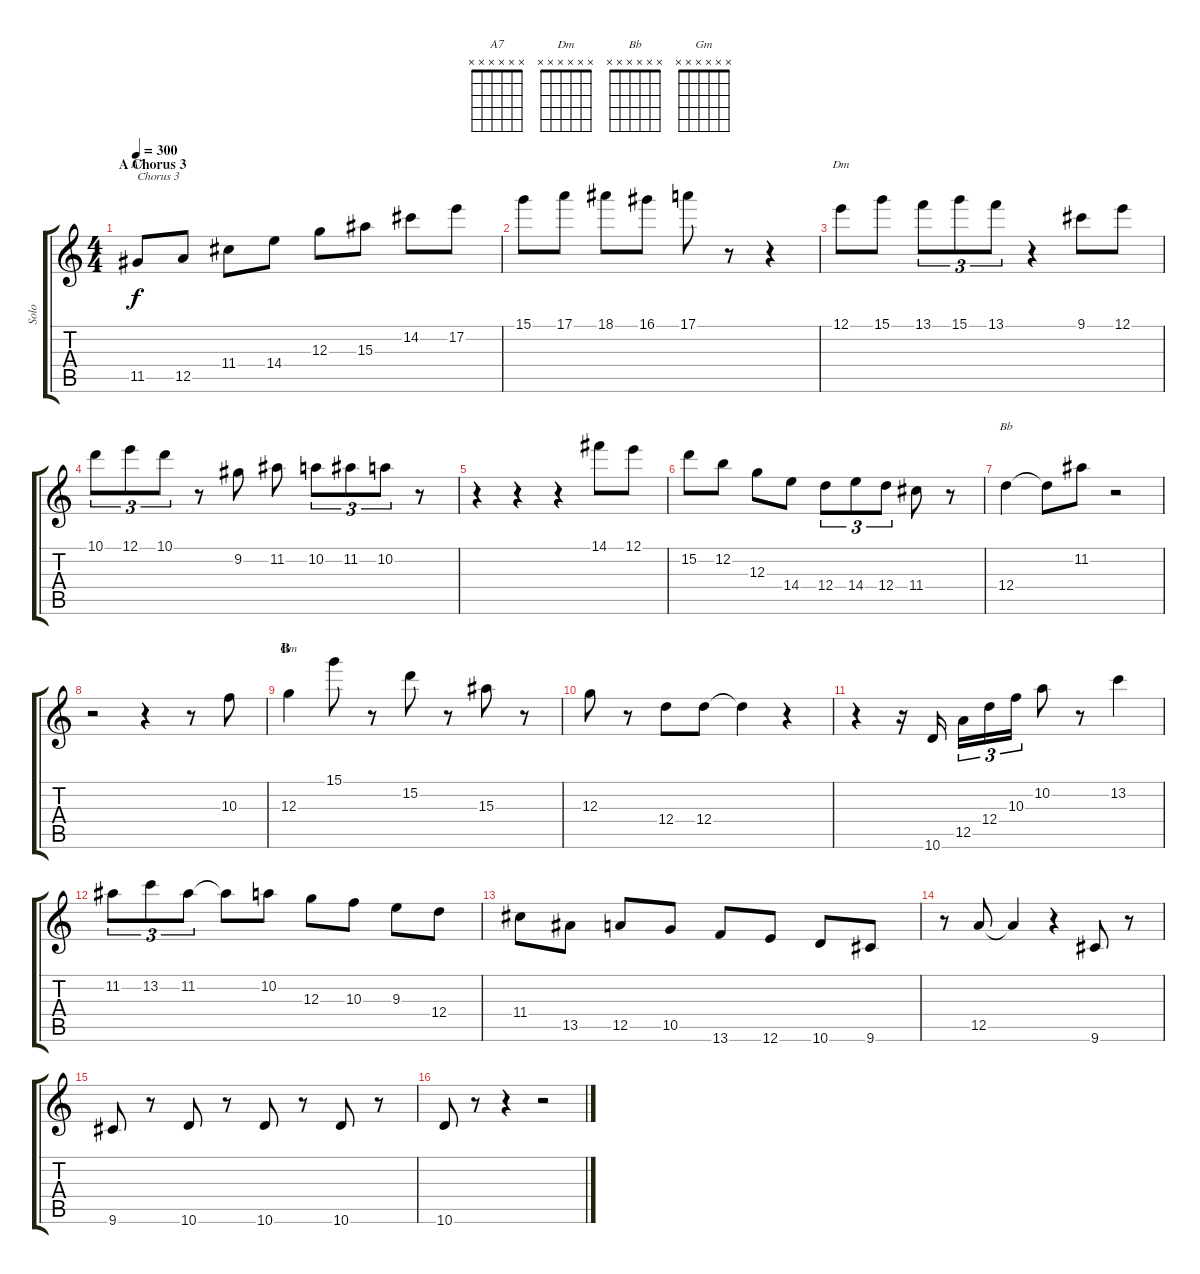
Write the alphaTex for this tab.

\track ("Solo" "Solo") {instrument acousticguitarnylon}
\staff {score tabs}
\tuning (E4 B3 G3 D3 A2 E2) {hide}
\chord ("A7" x x x x x x) {firstfret 0}
\chord ("Dm" x x x x x x) {firstfret 0}
\chord ("Bb" x x x x x x) {firstfret 0}
\chord ("Gm" x x x x x x) {firstfret 0}
\ts (4 4)
\section ("" "A Chorus 3")
\tempo 300
\clef g2
\ks c
11.5.8{ch "A7" txt "Chorus 3" dy f} 12.5.8 11.4.8 14.4.8 12.3.8 15.3.8 14.2.8 17.2.8 |
15.1.8 17.1.8 18.1.8 16.1.8 17.1.8 r.8 r.4 |
12.1.8{ch "Dm"} 15.1.8 13.1.8{tu (3 2)} 15.1.8{tu (3 2)} 13.1.8{tu (3 2)} r.4 9.1.8 12.1.8 |
10.1.8{tu (3 2)} 12.1.8{tu (3 2)} 10.1.8{tu (3 2)} r.8 9.2.8 11.2.8 10.2.8{tu (3 2)} 11.2.8{tu (3 2)} 10.2.8{tu (3 2)} r.8 |
r.4 r.4 r.4 14.1.8 12.1.8 |
15.2.8 12.2.8 12.3.8 14.4.8 12.4.8{tu (3 2)} 14.4.8{tu (3 2)} 12.4.8{tu (3 2)} 11.4.8 r.8 |
12.4.4{ch "Bb"} 12.4{t}.8 11.2.8 r.2 |
r.2 r.4 r.8 10.3.8 |
\section ("" "B")
12.3.4{ch "Gm"} 15.1.8 r.8 15.2.8 r.8 15.3.8 r.8 |
12.3.8 r.8 12.4.8 12.4.8 12.4{t}.4 r.4 |
r.4 r.16 10.6.16 12.5.16{tu (3 2)} 12.4.16{tu (3 2)} 10.3.16{tu (3 2)} 10.2.8 r.8 13.2.4 |
11.2.8{tu (3 2)} 13.2.8{tu (3 2)} 11.2.8{tu (3 2)} 11.2{t}.8 10.2.8 12.3.8 10.3.8 9.3.8 12.4.8 |
11.4.8 13.5.8 12.5.8 10.5.8 13.6.8 12.6.8 10.6.8 9.6.8 |
r.8 12.5.8 12.5{t}.4 r.4 9.6.8 r.8 |
9.6.8 r.8 10.6.8 r.8 10.6.8 r.8 10.6.8 r.8 |
10.6.8 r.8 r.4 r.2
